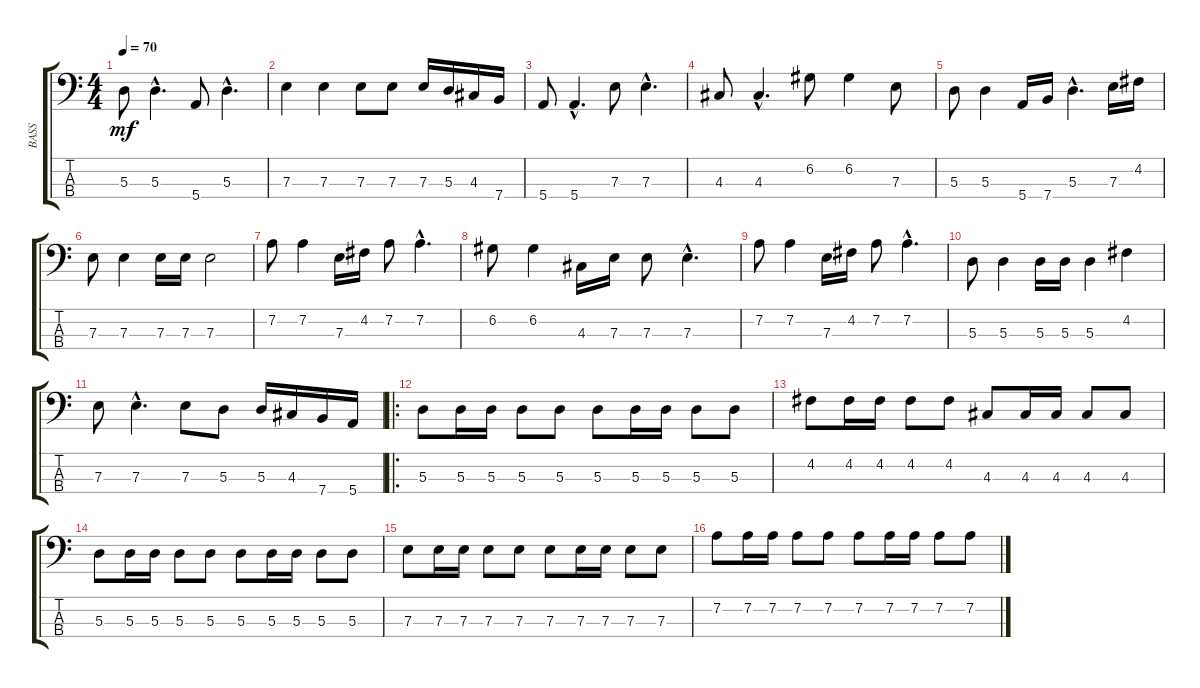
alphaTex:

\track ("BASS" "BASS") {instrument electricbassfinger}
\staff {score tabs}
\tuning (G2 D2 A1 E1) {hide}
\ts (4 4)
\tempo 70
\clef f4
\ks c
5.3.8{dy mf} 5.3{hac}.4{d} 5.4.8 5.3{hac}.4{d} |
7.3.4 7.3.4 7.3.8 7.3.8 7.3.16 5.3.16 4.3.16 7.4.16 |
5.4.8 5.4{hac}.4{d} 7.3.8 7.3{hac}.4{d} |
4.3.8 4.3{hac}.4{d} 6.2.8 6.2.4 7.3.8 |
5.3.8 5.3.4 5.4.16 7.4.16 5.3{hac}.4{d} 7.3.16 4.2.16 |
7.3.8 7.3.4 7.3.16 7.3.16 7.3.2 |
7.2.8 7.2.4 7.3.16 4.2.16 7.2.8 7.2{hac}.4{d} |
6.2.8 6.2.4 4.3.16 7.3.16 7.3.8 7.3{hac}.4{d} |
7.2.8 7.2.4 7.3.16 4.2.16 7.2.8 7.2{hac}.4{d} |
5.3.8 5.3.4 5.3.16 5.3.16 5.3.4 4.2.4 |
7.3.8 7.3{hac}.4{d} 7.3.8 5.3.8 5.3.16 4.3.16 7.4.16 5.4.16 |
\ro
5.3.8 5.3.16 5.3.16 5.3.8 5.3.8 5.3.8 5.3.16 5.3.16 5.3.8 5.3.8 |
4.2.8 4.2.16 4.2.16 4.2.8 4.2.8 4.3.8 4.3.16 4.3.16 4.3.8 4.3.8 |
5.3.8 5.3.16 5.3.16 5.3.8 5.3.8 5.3.8 5.3.16 5.3.16 5.3.8 5.3.8 |
7.3.8 7.3.16 7.3.16 7.3.8 7.3.8 7.3.8 7.3.16 7.3.16 7.3.8 7.3.8 |
7.2.8 7.2.16 7.2.16 7.2.8 7.2.8 7.2.8 7.2.16 7.2.16 7.2.8 7.2.8
